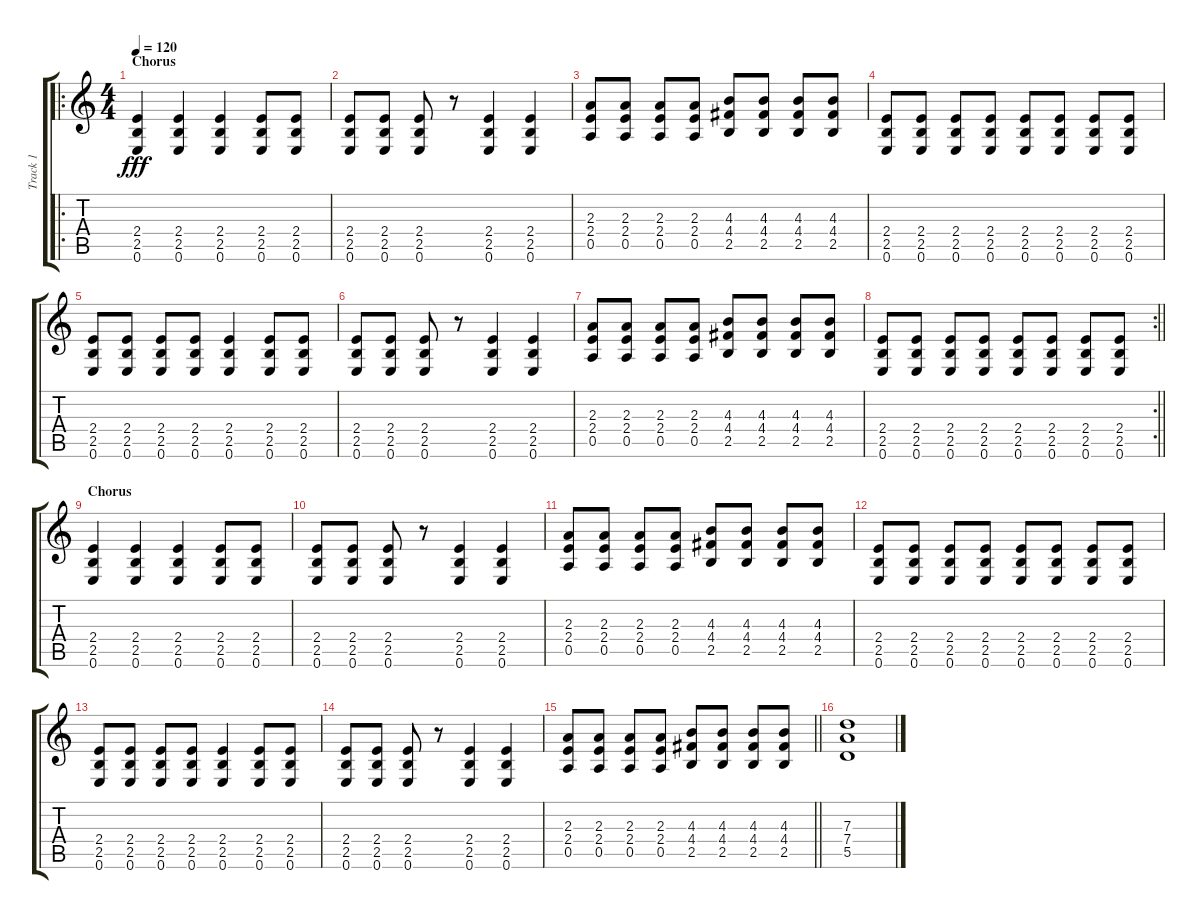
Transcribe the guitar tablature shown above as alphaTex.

\track ("Track 1" "Track 1") {instrument electricguitarclean}
\staff {score tabs}
\tuning (E4 B3 G3 D3 A2 E2) {hide}
\ro
\ts (4 4)
\section ("" "Chorus")
\tempo 120
\clef g2
\ks c
(2.4 2.5 0.6).4{dy fff} (2.4 2.5 0.6).4 (2.4 2.5 0.6).4 (2.4 2.5 0.6).8 (2.4 2.5 0.6).8 |
(2.4 2.5 0.6).8 (2.4 2.5 0.6).8 (2.4 2.5 0.6).8 r.8 (2.4 2.5 0.6).4 (2.4 2.5 0.6).4 |
(2.3 2.4 0.5).8 (2.3 2.4 0.5).8 (2.3 2.4 0.5).8 (2.3 2.4 0.5).8 (4.3 4.4 2.5).8 (4.3 4.4 2.5).8 (4.3 4.4 2.5).8 (4.3 4.4 2.5).8 |
(2.4 2.5 0.6).8 (2.4 2.5 0.6).8 (2.4 2.5 0.6).8 (2.4 2.5 0.6).8 (2.4 2.5 0.6).8 (2.4 2.5 0.6).8 (2.4 2.5 0.6).8 (2.4 2.5 0.6).8 |
(2.4 2.5 0.6).8 (2.4 2.5 0.6).8 (2.4 2.5 0.6).8 (2.4 2.5 0.6).8 (2.4 2.5 0.6).4 (2.4 2.5 0.6).8 (2.4 2.5 0.6).8 |
(2.4 2.5 0.6).8 (2.4 2.5 0.6).8 (2.4 2.5 0.6).8 r.8 (2.4 2.5 0.6).4 (2.4 2.5 0.6).4 |
(2.3 2.4 0.5).8 (2.3 2.4 0.5).8 (2.3 2.4 0.5).8 (2.3 2.4 0.5).8 (4.3 4.4 2.5).8 (4.3 4.4 2.5).8 (4.3 4.4 2.5).8 (4.3 4.4 2.5).8 |
\rc 2
\barLineRight lightlight
(2.4 2.5 0.6).8 (2.4 2.5 0.6).8 (2.4 2.5 0.6).8 (2.4 2.5 0.6).8 (2.4 2.5 0.6).8 (2.4 2.5 0.6).8 (2.4 2.5 0.6).8 (2.4 2.5 0.6).8 |
\section ("" "Chorus")
(2.4 2.5 0.6).4 (2.4 2.5 0.6).4 (2.4 2.5 0.6).4 (2.4 2.5 0.6).8 (2.4 2.5 0.6).8 |
(2.4 2.5 0.6).8 (2.4 2.5 0.6).8 (2.4 2.5 0.6).8 r.8 (2.4 2.5 0.6).4 (2.4 2.5 0.6).4 |
(2.3 2.4 0.5).8 (2.3 2.4 0.5).8 (2.3 2.4 0.5).8 (2.3 2.4 0.5).8 (4.3 4.4 2.5).8 (4.3 4.4 2.5).8 (4.3 4.4 2.5).8 (4.3 4.4 2.5).8 |
(2.4 2.5 0.6).8 (2.4 2.5 0.6).8 (2.4 2.5 0.6).8 (2.4 2.5 0.6).8 (2.4 2.5 0.6).8 (2.4 2.5 0.6).8 (2.4 2.5 0.6).8 (2.4 2.5 0.6).8 |
(2.4 2.5 0.6).8 (2.4 2.5 0.6).8 (2.4 2.5 0.6).8 (2.4 2.5 0.6).8 (2.4 2.5 0.6).4 (2.4 2.5 0.6).8 (2.4 2.5 0.6).8 |
(2.4 2.5 0.6).8 (2.4 2.5 0.6).8 (2.4 2.5 0.6).8 r.8 (2.4 2.5 0.6).4 (2.4 2.5 0.6).4 |
\barLineRight lightlight
(2.3 2.4 0.5).8 (2.3 2.4 0.5).8 (2.3 2.4 0.5).8 (2.3 2.4 0.5).8 (4.3 4.4 2.5).8 (4.3 4.4 2.5).8 (4.3 4.4 2.5).8 (4.3 4.4 2.5).8 |
(7.3 7.4 5.5).1
